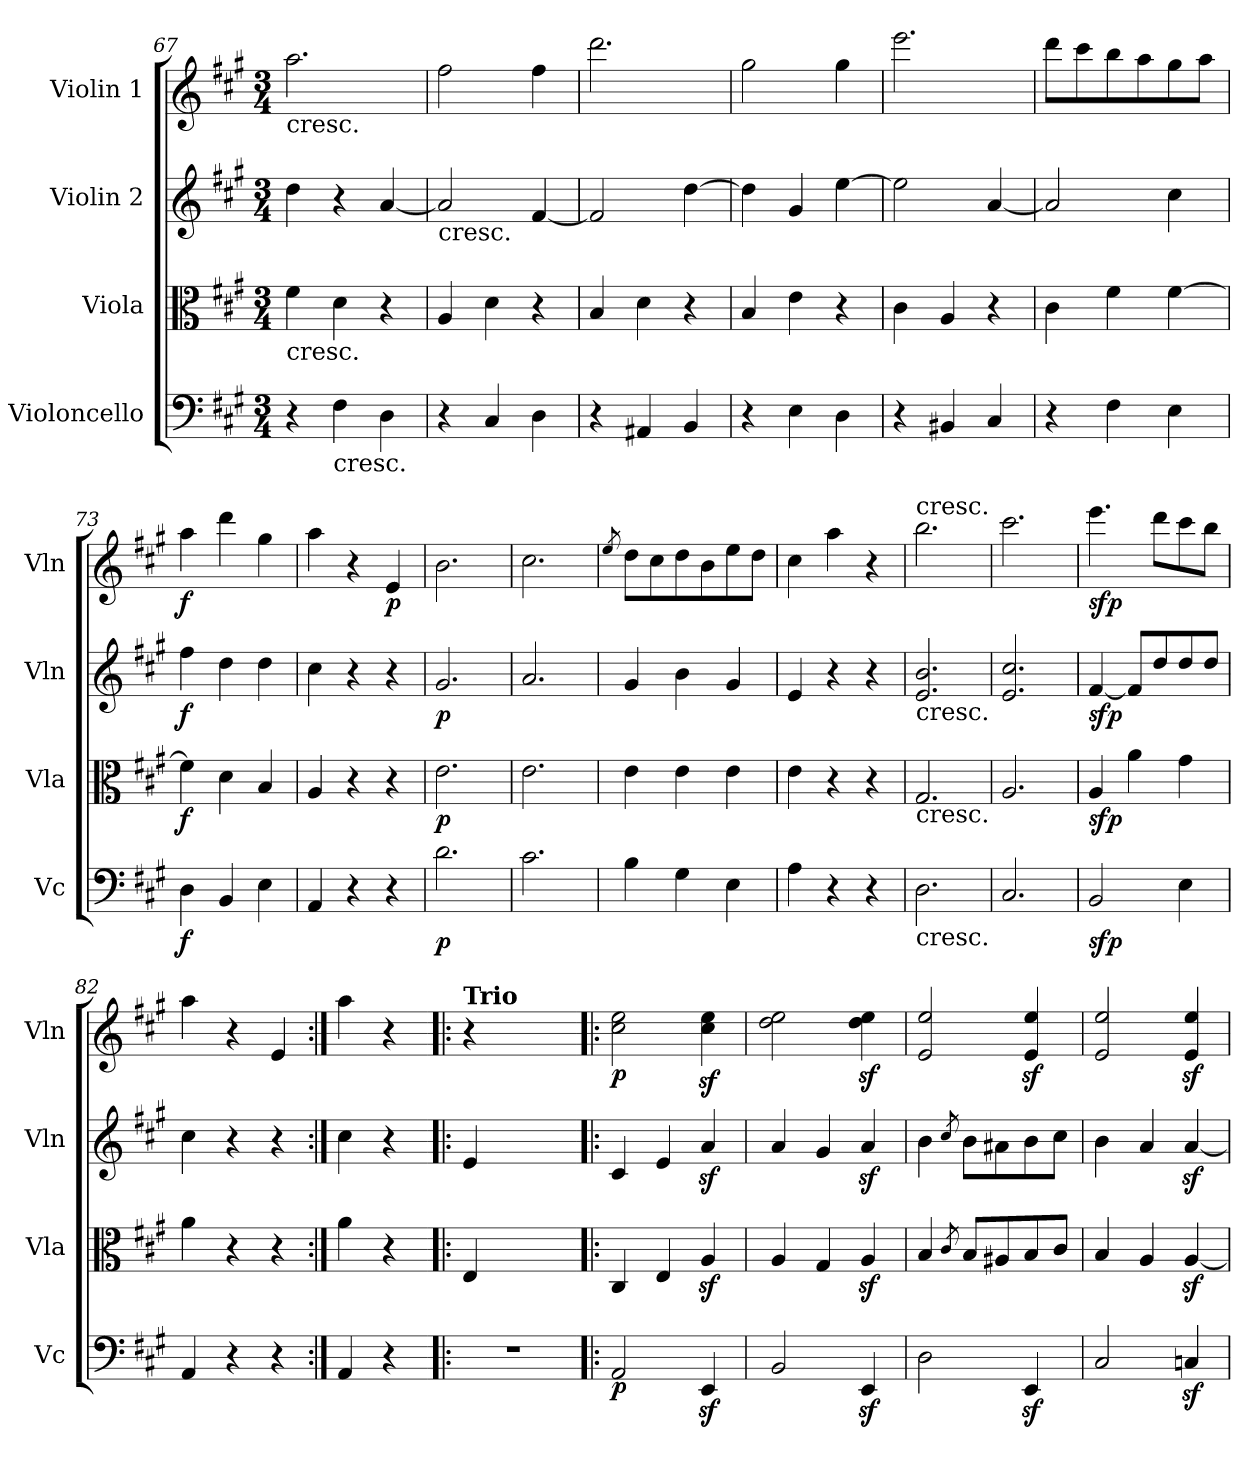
**kern	**dynam	**kern	**dynam	**kern	**dynam	**kern	**dynam
*part4	*part4	*part3	*part3	*part2	*part2	*part1	*part1
*staff4	*staff4	*staff3	*staff3	*staff2	*staff2	*staff1	*staff1
*I"Violoncello	*	*I"Viola	*	*I"Violin 2	*	*I"Violin 1	*
*I'Vc	*	*I'Vla	*	*I'Vln	*	*I'Vln	*
*clefF4	*	*clefC3	*	*clefG2	*	*clefG2	*
*k[f#c#g#]	*	*k[f#c#g#]	*	*k[f#c#g#]	*	*k[f#c#g#]	*
*M3/4	*	*M3/4	*	*M3/4	*	*M3/4	*
=67	=67	=67	=67	=67	=67	=67	=67
!	!	!	!	!	!	!LO:TX:b:t=cresc.	!
!	!	!LO:TX:b:t=cresc.	!	!	!	!	!
4r	.	4f#\	.	4dd\	.	2.aa\	.
!LO:TX:b:t=cresc.	!	!	!	!	!	!	!
4F#\	.	4d\	.	4r	.	.	.
4D\	.	4r	.	[4a/	.	.	.
=68	=68	=68	=68	=68	=68	=68	=68
!	!	!	!	!LO:TX:b:t=cresc.	!	!	!
4r	.	4A/	.	2a/]	.	2ff#\	.
4C#/	.	4d\	.	.	.	.	.
4D\	.	4r	.	[4f#/	.	4ff#\	.
=69	=69	=69	=69	=69	=69	=69	=69
4r	.	4B/	.	2f#/]	.	2.ddd\	.
4AA#X/	.	4d\	.	.	.	.	.
4BB/	.	4r	.	[4dd\	.	.	.
=70	=70	=70	=70	=70	=70	=70	=70
4r	.	4B/	.	4dd\]	.	2gg#\	.
4E\	.	4e\	.	4g#/	.	.	.
4D\	.	4r	.	[4ee\	.	4gg#\	.
=71	=71	=71	=71	=71	=71	=71	=71
4r	.	4c#\	.	2ee\]	.	2.eee\	.
4BB#X/	.	4A/	.	.	.	.	.
4C#/	.	4r	.	[4a/	.	.	.
=72	=72	=72	=72	=72	=72	=72	=72
4r	.	4c#\	.	2a/]	.	8ddd\L	.
.	.	.	.	.	.	8ccc#\	.
4F#\	.	4f#\	.	.	.	8bb\	.
.	.	.	.	.	.	8aa\	.
4E\	.	[4f#\	.	4cc#\	.	8gg#\	.
.	.	.	.	.	.	8aa\J	.
=73	=73	=73	=73	=73	=73	=73	=73
!	!LO:DY:b	!	!LO:DY:b	!	!LO:DY:b	!	!LO:DY:b
4D\	f	4f#\]	f	4ff#\	f	4aa\	f
4BB/	.	4d\	.	4dd\	.	4ddd\	.
4E\	.	4B/	.	4dd\	.	4gg#\	.
=74	=74	=74	=74	=74	=74	=74	=74
4AA/	.	4A/	.	4cc#\	.	4aa\	.
4r	.	4r	.	4r	.	4r	.
!	!	!	!	!	!	!	!LO:DY:b
4r	.	4r	.	4r	.	4e/	p
=75	=75	=75	=75	=75	=75	=75	=75
!	!LO:DY:b	!	!LO:DY:b	!	!LO:DY:b	!	!
2.d\	p	2.e\	p	2.g#/	p	2.b\	.
=76	=76	=76	=76	=76	=76	=76	=76
2.c#\	.	2.e\	.	2.a/	.	2.cc#\	.
=77	=77	=77	=77	=77	=77	=77	=77
.	.	.	.	.	.	8qee/	.
4B\	.	4e\	.	4g#/	.	8dd\L	.
.	.	.	.	.	.	8cc#\	.
4G#\	.	4e\	.	4b\	.	8dd\	.
.	.	.	.	.	.	8b\	.
4E\	.	4e\	.	4g#/	.	8ee\	.
.	.	.	.	.	.	8dd\J	.
=78	=78	=78	=78	=78	=78	=78	=78
4A\	.	4e\	.	4e/	.	4cc#\	.
4r	.	4r	.	4r	.	4aa\	.
4r	.	4r	.	4r	.	4r	.
=79	=79	=79	=79	=79	=79	=79	=79
!	!	!	!	!	!	!LO:TX:a:t=cresc.	!
!	!	!	!	!LO:TX:b:t=cresc.	!	!	!
!	!	!LO:TX:b:t=cresc.	!	!	!	!	!
!LO:TX:b:t=cresc.	!	!	!	!	!	!	!
2.D\	.	2.G#/	.	2.e/ 2.b/	.	2.bb\	.
=80	=80	=80	=80	=80	=80	=80	=80
2.C#/	.	2.A/	.	2.e/ 2.cc#/	.	2.ccc#\	.
=81	=81	=81	=81	=81	=81	=81	=81
!	!LO:DY:b	!	!LO:DY:b	!	!LO:DY:b	!	!LO:DY:b
2BB/	sfp	4A/	sfp	[4f#/	sfp	4.eee\	sfp
.	.	4a\	.	8f#/L]	.	.	.
.	.	.	.	8dd/	.	8ddd\L	.
4E\	.	4g#\	.	8dd/	.	8ccc#\	.
.	.	.	.	8dd/J	.	8bb\J	.
=82	=82	=82	=82	=82	=82	=82	=82
4AA/	.	4a\	.	4cc#\	.	4aa\	.
4r	.	4r	.	4r	.	4r	.
4r	.	4r	.	4r	.	4e/	.
=83:|!	=83:|!	=83:|!	=83:|!	=83:|!	=83:|!	=83:|!	=83:|!
4AA/	.	4a\	.	4cc#\	.	4aa\	.
4r	.	4r	.	4r	.	4r	.
=84|!:	=84|!:	=84|!:	=84|!:	=84|!:	=84|!:	=84|!:	=84|!:
!	!	!	!	!	!	!LO:TX:a:B:t=Trio	!
2.r	.	4E/	.	4e/	.	4r	.
.	.	2ryy	.	2ryy	.	2ryy	.
=85	=85	=85	=85	=85	=85	=85	=85
!	!LO:DY:b	!	!	!	!	!	!LO:DY:b
2AA/	p	4C#/	.	4c#/	.	2cc#\ 2ee\	p
.	.	4E/	.	4e/	.	.	.
4EEz</	.	4Az</	.	4az</	.	4cc#\z< 4ee\z<	.
=86	=86	=86	=86	=86	=86	=86	=86
2BB/	.	4A/	.	4a/	.	2dd\ 2ee\	.
.	.	4G#/	.	4g#/	.	.	.
4EEz</	.	4Az</	.	4az</	.	4dd\z< 4ee\z<	.
=87	=87	=87	=87	=87	=87	=87	=87
2D\	.	4B/	.	4b\	.	2e/ 2ee/	.
.	.	8qc#/	.	8qcc#/	.	.	.
.	.	8B/L	.	8b\L	.	.	.
.	.	8A#X/	.	8a#X\	.	.	.
4EEz</	.	8B/	.	8b\	.	4e/z< 4ee/z<	.
.	.	8c#/J	.	8cc#\J	.	.	.
=88	=88	=88	=88	=88	=88	=88	=88
2C#/	.	4B/	.	4b\	.	2e/ 2ee/	.
.	.	4A/	.	4a/	.	.	.
4Cnz</	.	[4Az</	.	[4az</	.	4e/z< 4ee/z<	.
=	=	=	=	=	=	=	=
*-	*-	*-	*-	*-	*-	*-	*-
